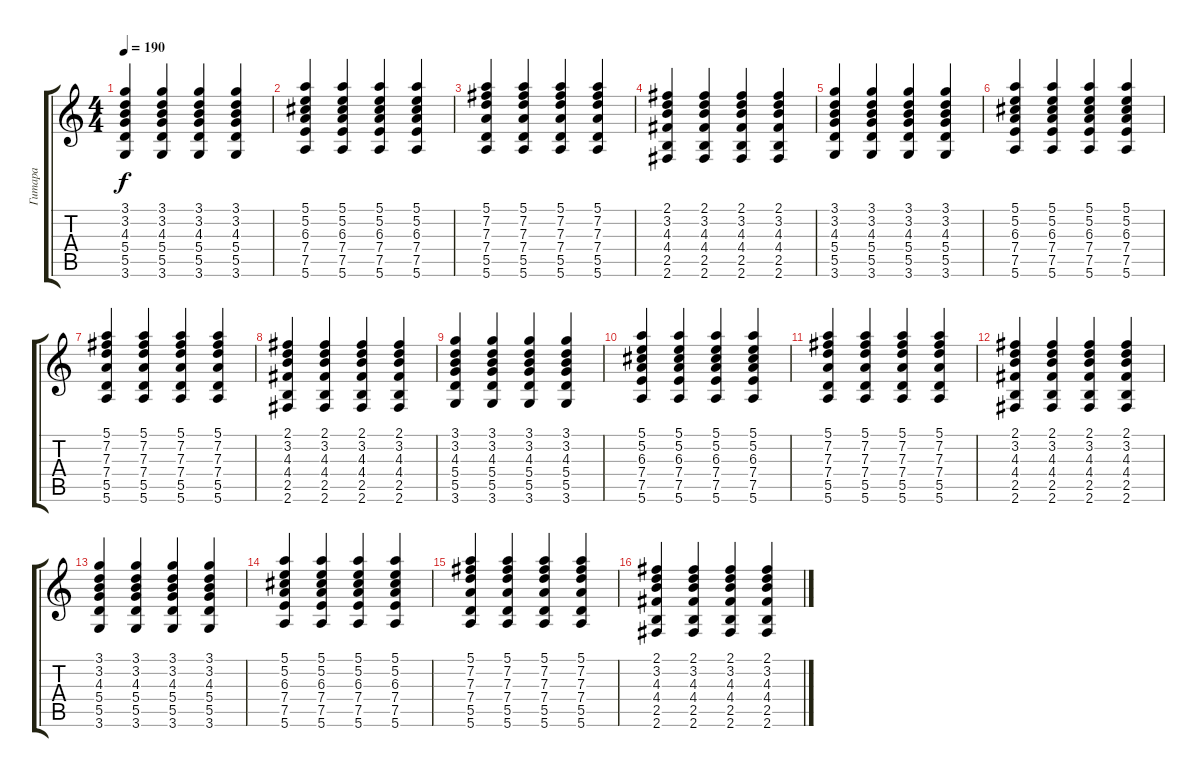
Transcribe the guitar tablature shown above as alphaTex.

\track ("Гитара" "Гитара") {instrument distortionguitar}
\staff {score tabs}
\tuning (E4 B3 G3 D3 A2 E2) {hide}
\ts (4 4)
\tempo 190
\clef g2
\ks c
(3.1 3.2 4.3 5.4 5.5 3.6).4{dy f} (3.1 3.2 4.3 5.4 5.5 3.6).4 (3.1 3.2 4.3 5.4 5.5 3.6).4 (3.1 3.2 4.3 5.4 5.5 3.6).4 |
(5.1 5.2 6.3 7.4 7.5 5.6).4 (5.1 5.2 6.3 7.4 7.5 5.6).4 (5.1 5.2 6.3 7.4 7.5 5.6).4 (5.1 5.2 6.3 7.4 7.5 5.6).4 |
(5.1 7.2 7.3 7.4 5.5 5.6).4 (5.1 7.2 7.3 7.4 5.5 5.6).4 (5.1 7.2 7.3 7.4 5.5 5.6).4 (5.1 7.2 7.3 7.4 5.5 5.6).4 |
(2.1 3.2 4.3 4.4 2.5 2.6).4 (2.1 3.2 4.3 4.4 2.5 2.6).4 (2.1 3.2 4.3 4.4 2.5 2.6).4 (2.1 3.2 4.3 4.4 2.5 2.6).4 |
(3.1 3.2 4.3 5.4 5.5 3.6).4 (3.1 3.2 4.3 5.4 5.5 3.6).4 (3.1 3.2 4.3 5.4 5.5 3.6).4 (3.1 3.2 4.3 5.4 5.5 3.6).4 |
(5.1 5.2 6.3 7.4 7.5 5.6).4 (5.1 5.2 6.3 7.4 7.5 5.6).4 (5.1 5.2 6.3 7.4 7.5 5.6).4 (5.1 5.2 6.3 7.4 7.5 5.6).4 |
(5.1 7.2 7.3 7.4 5.5 5.6).4 (5.1 7.2 7.3 7.4 5.5 5.6).4 (5.1 7.2 7.3 7.4 5.5 5.6).4 (5.1 7.2 7.3 7.4 5.5 5.6).4 |
(2.1 3.2 4.3 4.4 2.5 2.6).4 (2.1 3.2 4.3 4.4 2.5 2.6).4 (2.1 3.2 4.3 4.4 2.5 2.6).4 (2.1 3.2 4.3 4.4 2.5 2.6).4 |
(3.1 3.2 4.3 5.4 5.5 3.6).4 (3.1 3.2 4.3 5.4 5.5 3.6).4 (3.1 3.2 4.3 5.4 5.5 3.6).4 (3.1 3.2 4.3 5.4 5.5 3.6).4 |
(5.1 5.2 6.3 7.4 7.5 5.6).4 (5.1 5.2 6.3 7.4 7.5 5.6).4 (5.1 5.2 6.3 7.4 7.5 5.6).4 (5.1 5.2 6.3 7.4 7.5 5.6).4 |
(5.1 7.2 7.3 7.4 5.5 5.6).4 (5.1 7.2 7.3 7.4 5.5 5.6).4 (5.1 7.2 7.3 7.4 5.5 5.6).4 (5.1 7.2 7.3 7.4 5.5 5.6).4 |
(2.1 3.2 4.3 4.4 2.5 2.6).4 (2.1 3.2 4.3 4.4 2.5 2.6).4 (2.1 3.2 4.3 4.4 2.5 2.6).4 (2.1 3.2 4.3 4.4 2.5 2.6).4 |
(3.1 3.2 4.3 5.4 5.5 3.6).4 (3.1 3.2 4.3 5.4 5.5 3.6).4 (3.1 3.2 4.3 5.4 5.5 3.6).4 (3.1 3.2 4.3 5.4 5.5 3.6).4 |
(5.1 5.2 6.3 7.4 7.5 5.6).4 (5.1 5.2 6.3 7.4 7.5 5.6).4 (5.1 5.2 6.3 7.4 7.5 5.6).4 (5.1 5.2 6.3 7.4 7.5 5.6).4 |
(5.1 7.2 7.3 7.4 5.5 5.6).4 (5.1 7.2 7.3 7.4 5.5 5.6).4 (5.1 7.2 7.3 7.4 5.5 5.6).4 (5.1 7.2 7.3 7.4 5.5 5.6).4 |
(2.1 3.2 4.3 4.4 2.5 2.6).4 (2.1 3.2 4.3 4.4 2.5 2.6).4 (2.1 3.2 4.3 4.4 2.5 2.6).4 (2.1 3.2 4.3 4.4 2.5 2.6).4
